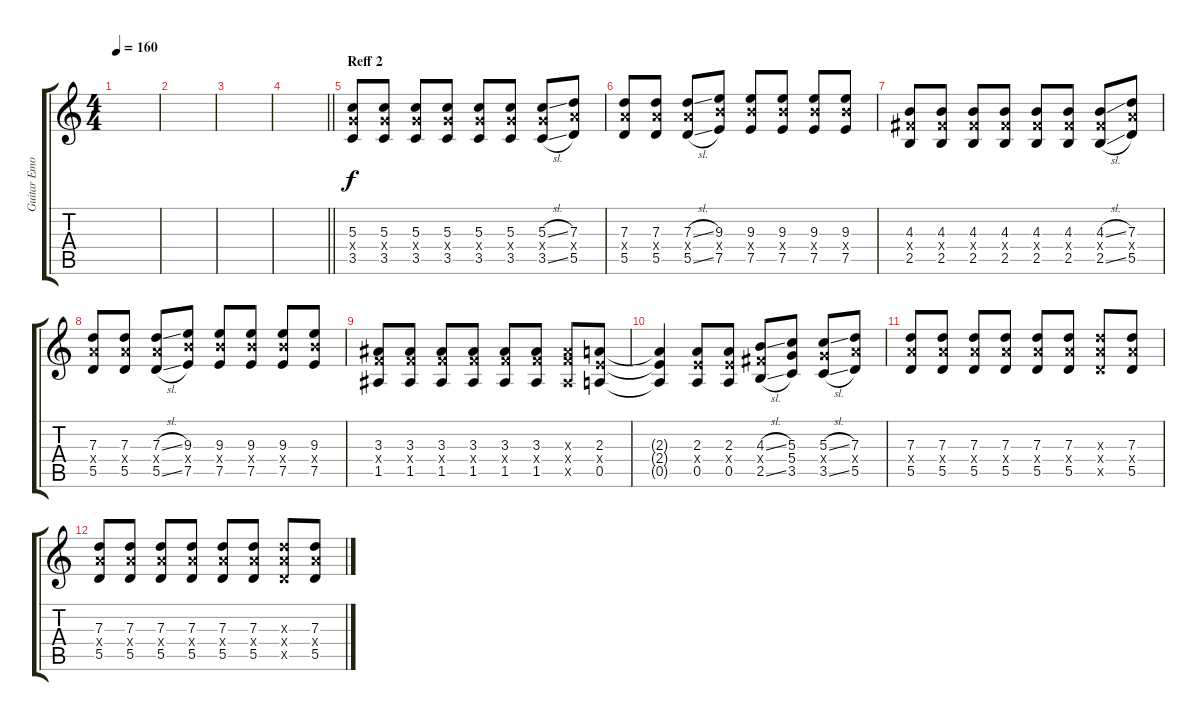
\track ("Guitar Emo" "Guitar Emo") {instrument overdrivenguitar}
\staff {score tabs}
\tuning (E4 B3 G3 D3 A2 E2) {hide}
\ts (4 4)
\tempo 160
\clef g2
\ks c
|
|
|
\barLineRight lightlight
|
\section ("" "Reff 2")
(5.3 5.4{x} 3.5).8 (5.3 5.4{x} 3.5).8 (5.3 5.4{x} 3.5).8 (5.3 5.4{x} 3.5).8 (5.3 5.4{x} 3.5).8 (5.3 5.4{x} 3.5).8 (5.3{sl} 5.4{x} 3.5{sl}).8 (7.3 7.4{x} 5.5).8 |
(7.3 7.4{x} 5.5).8 (7.3 7.4{x} 5.5).8 (7.3{sl} 7.4{x} 5.5{sl}).8 (9.3 9.4{x} 7.5).8 (9.3 9.4{x} 7.5).8 (9.3 9.4{x} 7.5).8 (9.3 9.4{x} 7.5).8 (9.3 9.4{x} 7.5).8 |
(4.3 4.4{x} 2.5).8 (4.3 4.4{x} 2.5).8 (4.3 4.4{x} 2.5).8 (4.3 4.4{x} 2.5).8 (4.3 4.4{x} 2.5).8 (4.3 4.4{x} 2.5).8 (4.3{sl} 4.4{x} 2.5{sl}).8 (7.3 7.4{x} 5.5).8 |
(7.3 7.4{x} 5.5).8 (7.3 7.4{x} 5.5).8 (7.3{sl} 7.4{x} 5.5{sl}).8 (9.3 9.4{x} 7.5).8 (9.3 9.4{x} 7.5).8 (9.3 9.4{x} 7.5).8 (9.3 9.4{x} 7.5).8 (9.3 9.4{x} 7.5).8 |
(3.3 3.4{x} 1.5).8 (3.3 3.4{x} 1.5).8 (3.3 3.4{x} 1.5).8 (3.3 3.4{x} 1.5).8 (3.3 3.4{x} 1.5).8 (3.3 3.4{x} 1.5).8 (3.3{x} 3.4{x} 1.5{x}).8 (2.3 2.4{x} 0.5).8 |
(2.3{t} 2.4{t} 0.5{t}).4 (2.3 2.4{x} 0.5).8 (2.3 2.4{x} 0.5).8 (4.3{sl} 4.4{x} 2.5{sl}).8 (5.3 5.4 3.5).8 (5.3{sl} 5.4{x} 3.5{sl}).8 (7.3 7.4{x} 5.5).8 |
(7.3 7.4{x} 5.5).8 (7.3 7.4{x} 5.5).8 (7.3 7.4{x} 5.5).8 (7.3 7.4{x} 5.5).8 (7.3 7.4{x} 5.5).8 (7.3 7.4{x} 5.5).8 (7.3{x} 7.4{x} 5.5{x}).8 (7.3 7.4{x} 5.5).8 |
(7.3 7.4{x} 5.5).8 (7.3 7.4{x} 5.5).8 (7.3 7.4{x} 5.5).8 (7.3 7.4{x} 5.5).8 (7.3 7.4{x} 5.5).8 (7.3 7.4{x} 5.5).8 (7.3{x} 7.4{x} 5.5{x}).8 (7.3 7.4{x} 5.5).8
